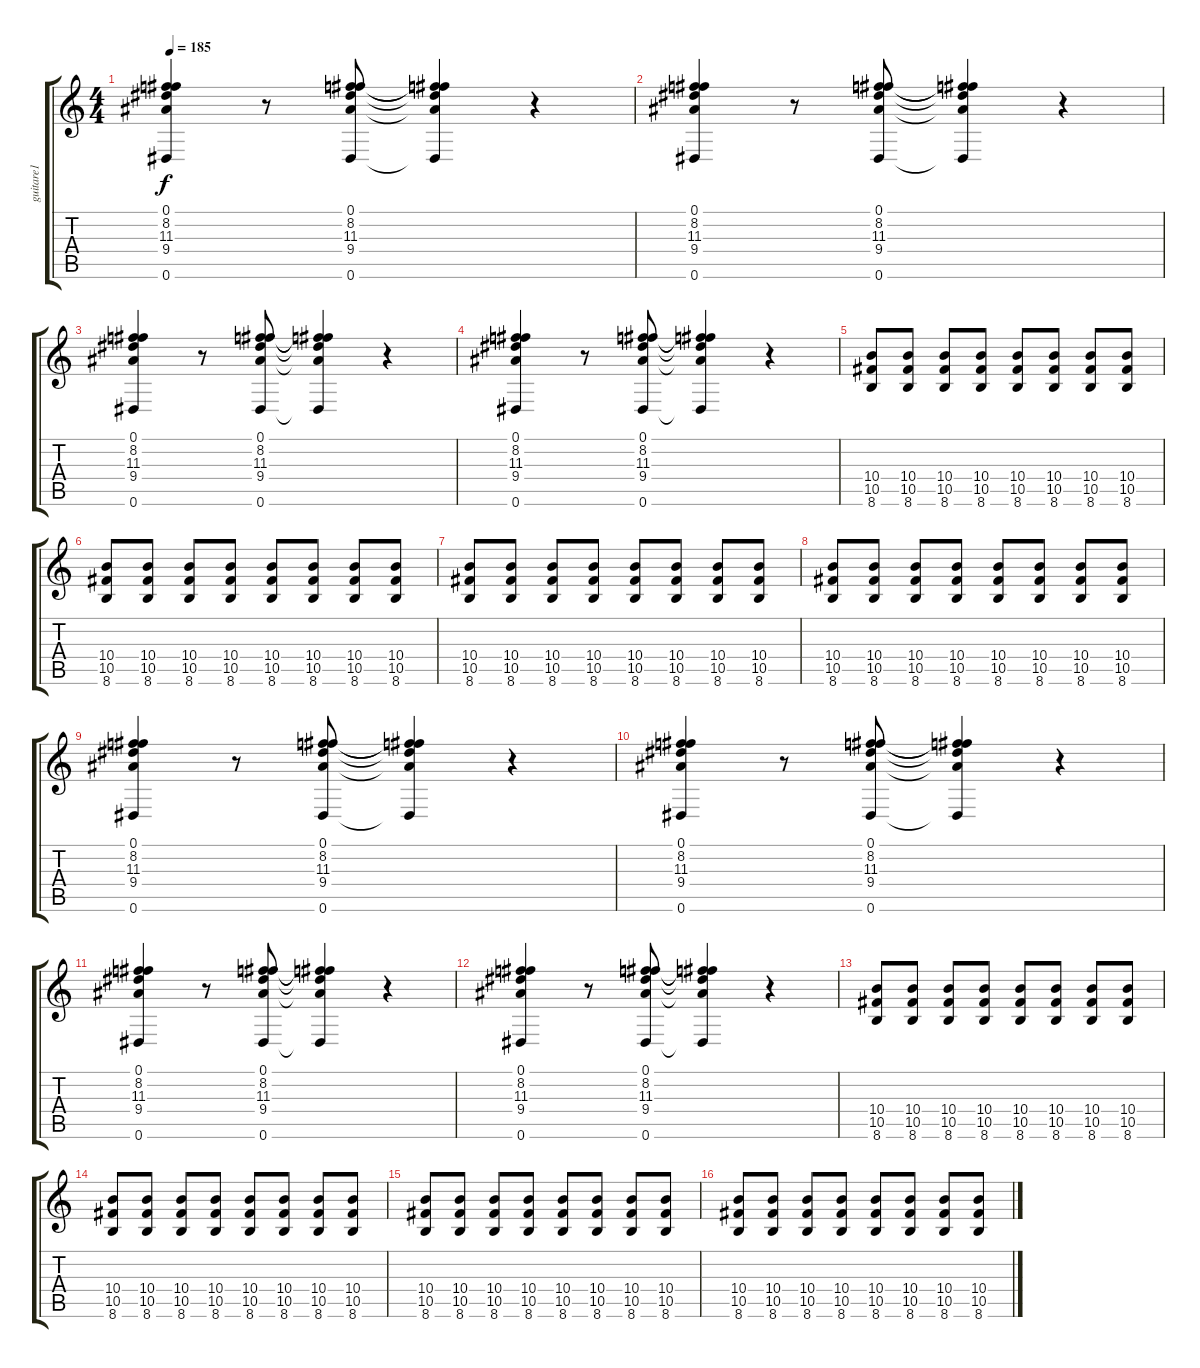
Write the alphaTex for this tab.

\track ("guitare1" "guitare1") {instrument distortionguitar}
\staff {score tabs}
\tuning (Eb4 Bb3 Gb3 Db3 Ab2 Eb2) {hide}
\ts (4 4)
\tempo 185
\clef g2
\ks c
(0.1 8.2 11.3 9.4 0.6).4{dy f} r.8 (0.1 8.2 11.3 9.4 0.6).8 (0.1{t} 8.2{t} 11.3{t} 9.4{t} 0.6{t}).4 r.4 |
(0.1 8.2 11.3 9.4 0.6).4 r.8 (0.1 8.2 11.3 9.4 0.6).8 (0.1{t} 8.2{t} 11.3{t} 9.4{t} 0.6{t}).4 r.4 |
(0.1 8.2 11.3 9.4 0.6).4 r.8 (0.1 8.2 11.3 9.4 0.6).8 (0.1{t} 8.2{t} 11.3{t} 9.4{t} 0.6{t}).4 r.4 |
(0.1 8.2 11.3 9.4 0.6).4 r.8 (0.1 8.2 11.3 9.4 0.6).8 (0.1{t} 8.2{t} 11.3{t} 9.4{t} 0.6{t}).4 r.4 |
(10.4 10.5 8.6).8 (10.4 10.5 8.6).8 (10.4 10.5 8.6).8 (10.4 10.5 8.6).8 (10.4 10.5 8.6).8 (10.4 10.5 8.6).8 (10.4 10.5 8.6).8 (10.4 10.5 8.6).8 |
(10.4 10.5 8.6).8 (10.4 10.5 8.6).8 (10.4 10.5 8.6).8 (10.4 10.5 8.6).8 (10.4 10.5 8.6).8 (10.4 10.5 8.6).8 (10.4 10.5 8.6).8 (10.4 10.5 8.6).8 |
(10.4 10.5 8.6).8 (10.4 10.5 8.6).8 (10.4 10.5 8.6).8 (10.4 10.5 8.6).8 (10.4 10.5 8.6).8 (10.4 10.5 8.6).8 (10.4 10.5 8.6).8 (10.4 10.5 8.6).8 |
(10.4 10.5 8.6).8 (10.4 10.5 8.6).8 (10.4 10.5 8.6).8 (10.4 10.5 8.6).8 (10.4 10.5 8.6).8 (10.4 10.5 8.6).8 (10.4 10.5 8.6).8 (10.4 10.5 8.6).8 |
(0.1 8.2 11.3 9.4 0.6).4 r.8 (0.1 8.2 11.3 9.4 0.6).8 (0.1{t} 8.2{t} 11.3{t} 9.4{t} 0.6{t}).4 r.4 |
(0.1 8.2 11.3 9.4 0.6).4 r.8 (0.1 8.2 11.3 9.4 0.6).8 (0.1{t} 8.2{t} 11.3{t} 9.4{t} 0.6{t}).4 r.4 |
(0.1 8.2 11.3 9.4 0.6).4 r.8 (0.1 8.2 11.3 9.4 0.6).8 (0.1{t} 8.2{t} 11.3{t} 9.4{t} 0.6{t}).4 r.4 |
(0.1 8.2 11.3 9.4 0.6).4 r.8 (0.1 8.2 11.3 9.4 0.6).8 (0.1{t} 8.2{t} 11.3{t} 9.4{t} 0.6{t}).4 r.4 |
(10.4 10.5 8.6).8 (10.4 10.5 8.6).8 (10.4 10.5 8.6).8 (10.4 10.5 8.6).8 (10.4 10.5 8.6).8 (10.4 10.5 8.6).8 (10.4 10.5 8.6).8 (10.4 10.5 8.6).8 |
(10.4 10.5 8.6).8 (10.4 10.5 8.6).8 (10.4 10.5 8.6).8 (10.4 10.5 8.6).8 (10.4 10.5 8.6).8 (10.4 10.5 8.6).8 (10.4 10.5 8.6).8 (10.4 10.5 8.6).8 |
(10.4 10.5 8.6).8 (10.4 10.5 8.6).8 (10.4 10.5 8.6).8 (10.4 10.5 8.6).8 (10.4 10.5 8.6).8 (10.4 10.5 8.6).8 (10.4 10.5 8.6).8 (10.4 10.5 8.6).8 |
(10.4 10.5 8.6).8 (10.4 10.5 8.6).8 (10.4 10.5 8.6).8 (10.4 10.5 8.6).8 (10.4 10.5 8.6).8 (10.4 10.5 8.6).8 (10.4 10.5 8.6).8 (10.4 10.5 8.6).8
